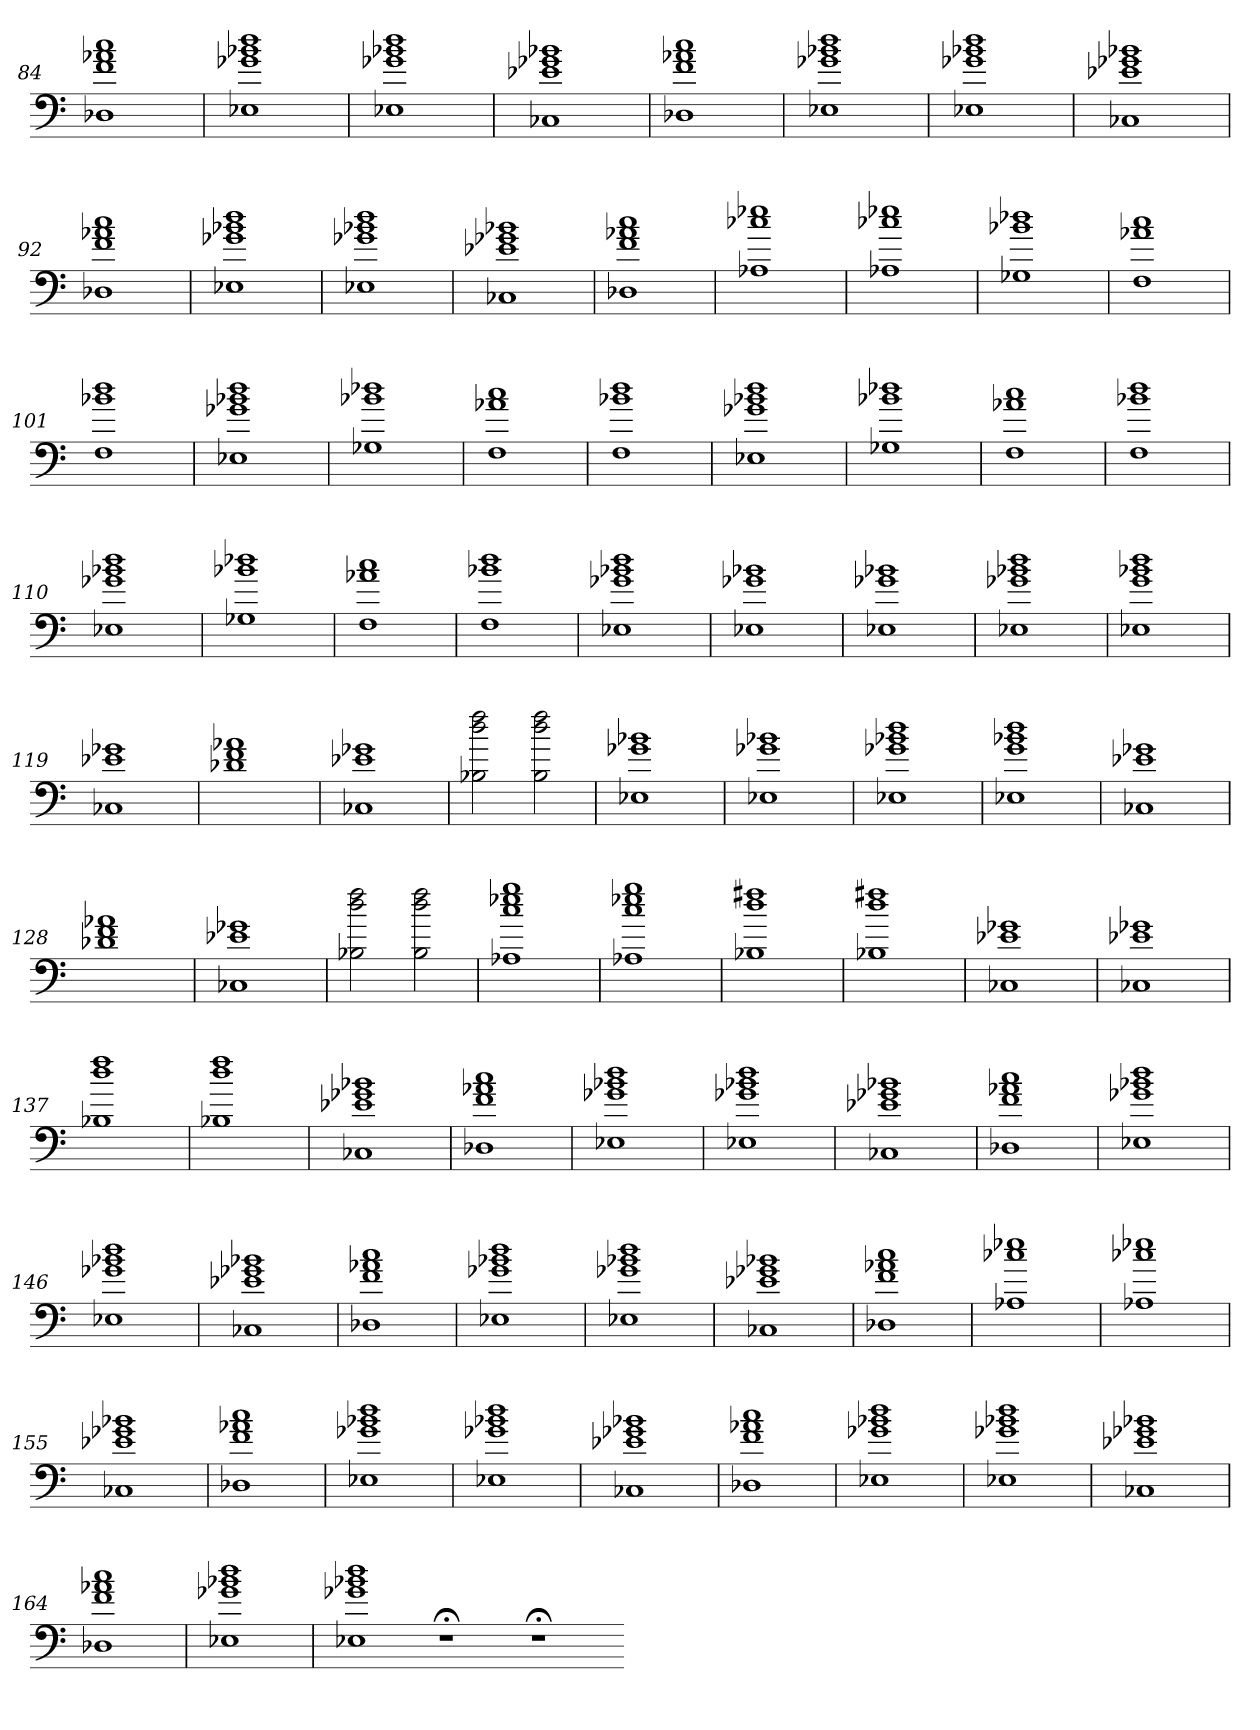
**kern
*part1
*staff1
=84
1D-X 1f 1a-X 1cc
=85
1E-X 1g-X 1b-X 1dd
=86
1E-X 1g-X 1b-X 1dd
=87
1C-X 1e-X 1g-X 1b-X
=88
1D-X 1f 1a-X 1cc
=89
1E-X 1g-X 1b-X 1dd
=90
1E-X 1g-X 1b-X 1dd
=91
1C-X 1e-X 1g-X 1b-X
=92
1D-X 1f 1a-X 1cc
=93
1E-X 1g-X 1b-X 1dd
=94
1E-X 1g-X 1b-X 1dd
=95
1C-X 1e-X 1g-X 1b-X
=96
1D-X 1f 1a-X 1cc
=97
1A-X 1cc-X 1ee-X
=98
1A-X 1cc-X 1ee-X
=99
1G-X 1b-X 1dd-X
=100
1F 1a-X 1cc
=101
1F 1b-X 1dd
=102
1E-X 1g-X 1b-X 1dd
=103
1G-X 1b-X 1dd-X
=104
1F 1a-X 1cc
=105
1F 1b-X 1dd
=106
1E-X 1g-X 1b-X 1dd
=107
1G-X 1b-X 1dd-X
=108
1F 1a-X 1cc
=109
1F 1b-X 1dd
=110
1E-X 1g-X 1b-X 1dd
=111
1G-X 1b-X 1dd-X
=112
1F 1a-X 1cc
=113
1F 1b-X 1dd
=114
1E-X 1g-X 1b-X 1dd
=115
1E-X 1g-X 1b-X
=116
1E-X 1g-X 1b-X
=117
1E-X 1g-X 1b-X 1dd
=118
1E-X 1g 1b-X 1dd
=119
1C-X 1e-X 1g-X
=120
1d-X 1f 1a-X
=121
1C-X 1e-X 1g-X
=122
2B-X 2dd 2ff
2B- 2dd 2ff
=123
1E-X 1g-X 1b-X
=124
1E-X 1g-X 1b-X
=125
1E-X 1g-X 1b-X 1dd
=126
1E-X 1g 1b-X 1dd
=127
1C-X 1e-X 1g-X
=128
1d-X 1f 1a-X
=129
1C-X 1e-X 1g-X
=130
2B-X 2dd 2ff
2B- 2dd 2ff
=131
1A-X 1cc 1ee-X 1gg
=132
1A-X 1cc 1ee-X 1gg
=133
1B-X 1dd 1ff#X
=134
1B-X 1dd 1ff#X
=135
1C-X 1e-X 1g-X
=136
1C-X 1e-X 1g-X
=137
1B-X 1dd 1ff
=138
1B-X 1dd 1ff
=139
1C-X 1e-X 1g-X 1b-X
=140
1D-X 1f 1a-X 1cc
=141
1E-X 1g-X 1b-X 1dd
=142
1E-X 1g-X 1b-X 1dd
=143
1C-X 1e-X 1g-X 1b-X
=144
1D-X 1f 1a-X 1cc
=145
1E-X 1g-X 1b-X 1dd
=146
1E-X 1g-X 1b-X 1dd
=147
1C-X 1e-X 1g-X 1b-X
=148
1D-X 1f 1a-X 1cc
=149
1E-X 1g-X 1b-X 1dd
=150
1E-X 1g-X 1b-X 1dd
=151
1C-X 1e-X 1g-X 1b-X
=152
1D-X 1f 1a-X 1cc
=153
1A-X 1cc-X 1ee-X
=154
1A-X 1cc-X 1ee-X
=155
1C-X 1e-X 1g-X 1b-X
=156
1D-X 1f 1a-X 1cc
=157
1E-X 1g-X 1b-X 1dd
=158
1E-X 1g-X 1b-X 1dd
=159
1C-X 1e-X 1g-X 1b-X
=160
1D-X 1f 1a-X 1cc
=161
1E-X 1g-X 1b-X 1dd
=162
1E-X 1g-X 1b-X 1dd
=163
1C-X 1e-X 1g-X 1b-X
=164
1D-X 1f 1a-X 1cc
=165
1E-X 1g-X 1b-X 1dd
=166
1E-X 1g-X 1b-X 1dd
1r;<
1r;<
=-
*-
